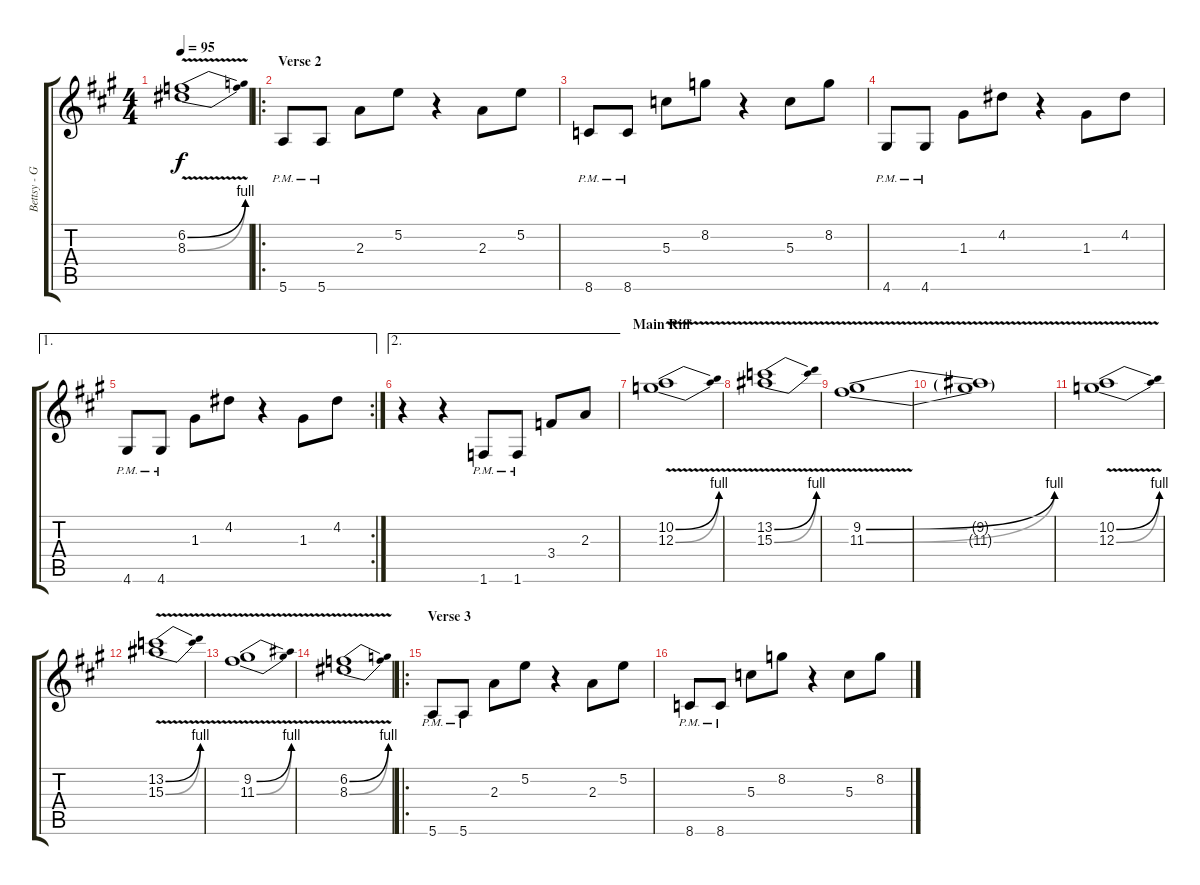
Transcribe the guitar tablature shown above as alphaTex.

\track ("Bettsy - Guitar 1" "Bettsy - G") {instrument distortionguitar}
\staff {score tabs}
\tuning (E4 B3 G3 D3 A2 E2) {hide}
\ts (4 4)
\tempo 95
\clef g2
\ks a
(6.2{be (bend 0 0 60 4) v} 8.3{be (bend 0 0 60 4) v}).1{dy f} |
\ro
\section ("" "Verse 2")
5.6{pm}.8 5.6{pm}.8 2.3.8 5.2.8 r.4 2.3.8 5.2.8 |
8.6{pm}.8 8.6{pm}.8 5.3.8 8.2.8 r.4 5.3.8 8.2.8 |
4.6{pm}.8 4.6{pm}.8 1.3.8 4.2.8 r.4 1.3.8 4.2.8 |
\ae 1
\rc 2
4.6{pm}.8 4.6{pm}.8 1.3.8 4.2.8 r.4 1.3.8 4.2.8 |
\ae 2
r.4 r.4 1.6{pm}.8 1.6{pm}.8 3.4.8 2.3.8 |
\section ("" "Main Riff")
(10.2{be (bend 0 0 60 4) v} 12.3{be (bend 0 0 60 4) v}).1 |
(13.2{be (bend 0 0 60 4) v} 15.3{be (bend 0 0 60 4) v}).1 |
(9.2{be (bend 0 0 60 4) v} 11.3{be (bend 0 0 60 4) v}).1 |
(9.2{t} 11.3{t}).1 |
(10.2{be (bend 0 0 60 4) v} 12.3{be (bend 0 0 60 4) v}).1 |
(13.2{be (bend 0 0 60 4) v} 15.3{be (bend 0 0 60 4) v}).1 |
(9.2{be (bend 0 0 60 4) v} 11.3{be (bend 0 0 60 4) v}).1 |
(6.2{be (bend 0 0 60 4) v} 8.3{be (bend 0 0 60 4) v}).1 |
\ro
\section ("" "Verse 3")
5.6{pm}.8 5.6{pm}.8 2.3.8 5.2.8 r.4 2.3.8 5.2.8 |
8.6{pm}.8 8.6{pm}.8 5.3.8 8.2.8 r.4 5.3.8 8.2.8
